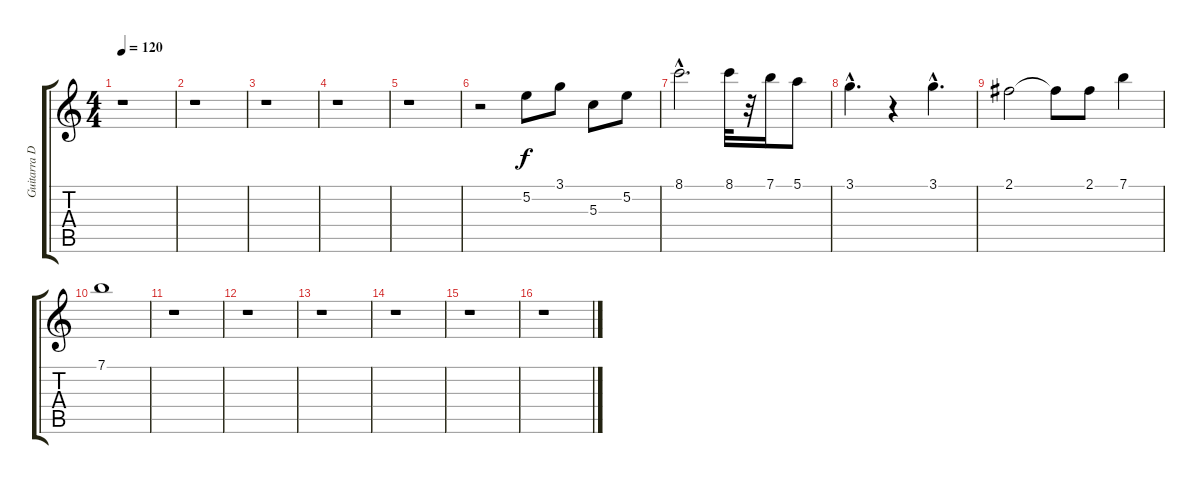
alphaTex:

\track ("Guitarra Dist." "Guitarra D") {instrument electricguitarclean}
\staff {score tabs}
\tuning (E4 B3 G3 D3 A2 E2) {hide}
\ts (4 4)
\tempo 120
\clef g2
\ks c
r.1{dy f instrument electricguitarclean} |
r.1 |
r.1 |
r.1 |
r.1 |
r.2 5.2.8 3.1.8 5.3.8 5.2.8 |
8.1{hac}.2{d} 8.1.32 r.32 7.1.16 5.1.8 |
3.1{hac}.4{d} r.4 3.1{hac}.4{d} |
2.1.2 2.1{t}.8 2.1.8 7.1.4 |
7.1.1 |
r.1 |
r.1 |
r.1 |
r.1 |
r.1 |
r.1
